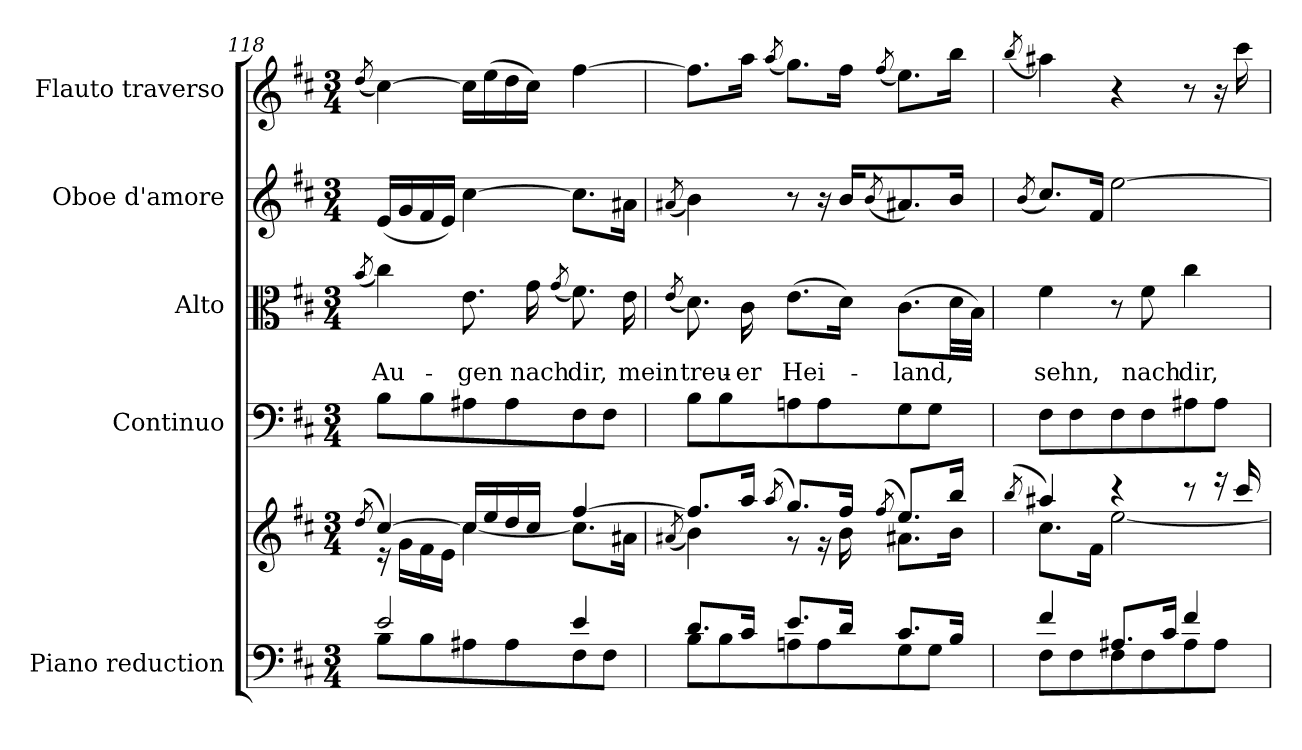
**kern	**kern	**kern	**kern	**text	**kern	**kern
*part5	*part5	*part4	*part3	*part3	*part2	*part1
*staff6	*staff5	*staff4	*staff3	*staff3	*staff2	*staff1
*I"Piano reduction	*	*I"Continuo	*I"Alto	*	*I"Oboe d'amore	*I"Flauto traverso
*I'Pno	*	*	*	*	*I'Ob	*I'Fl
*clefF4	*clefG2	*clefF4	*clefC3	*	*clefG2	*clefG2
*k[f#c#]	*k[f#c#]	*k[f#c#]	*k[f#c#]	*	*k[f#c#]	*k[f#c#]
*M3/4	*M3/4	*M3/4	*M3/4	*	*M3/4	*M3/4
=118	=118	=118	=118	=118	=118	=118
.	(8qdd/	.	(8qb/	.	.	(8qdd/
*^	*^	*	*	*	*	*
!	!	!	!	!	!	!LO:LY:b	!	!
2e/	8B\L	[4cc#/)	16r	8B\L	4cc#\)	Au-	(16e/LL	[4cc#\)
.	.	.	16g\LL	.	.	.	16g/	.
.	8B\	.	16f#\	8B\	.	.	16f#/	.
.	.	.	16e\JJ	.	.	.	16e/JJ)	.
!	!	!	!	!	!	!LO:LY:b	!	!
.	8A#X\	16cc#/LL]	[4cc#\	8A#X\	8.e\	-gen	[4cc#\	16cc#\LL]
.	.	16ee/	.	.	.	.	.	(16ee\
.	8A#\	16dd/	.	8A#\	.	.	.	16dd\
!	!	!	!	!	!	!LO:LY:b	!	!
.	.	16cc#/JJ	.	.	16g\	nach	.	16cc#\JJ)
.	.	.	.	.	(8qg/	.	.	.
!	!	!	!	!	!	!LO:LY:b	!	!
4e/	8F#\	[4ff#/	8.cc#\L]	8F#\	8.f#\)	dir,	8.cc#\L]	[4ff#\
.	8F#\J	.	.	8F#\J	.	.	.	.
!	!	!	!	!	!	!LO:LY:b	!	!
.	.	.	16a#X\Jk	.	16e\	mein	16a#X\Jk	.
!!LO:PB:g=z
=119	=119	=119	=119	=119	=119	=119	=119	=119
.	.	.	(8qa#X/	.	(8qe/	.	(8qa#X/	.
!	!	!	!	!	!	!LO:LY:b	!	!
8.d/L	8B\L	8.ff#/L]	4b\)	8B\L	8.d\)	treu-	4b\)	8.ff#\L]
.	8B\	.	.	8B\	.	.	.	.
!	!	!	!	!	!	!LO:LY:b	!	!
16c#/Jk	.	16aa/Jk	.	.	16c#\	-er	.	16aa\Jk
.	.	(8qaa/	.	.	.	.	.	(8qaa/
!	!	!	!	!	!	!LO:LY:b	!	!
8.e/L	8An\	8.gg/L)	8r	8An\	(8.e\L	Hei-	8r	8.gg\L)
.	8A\	.	16r	8A\	.	.	16r	.
16d/Jk	.	16ff#/Jk	16b\	.	16d\Jk)	.	16b/KL	16ff#\Jk
.	.	(8qff#/	.	.	.	.	(8qb/	(8qff#/
!	!	!	!	!	!	!LO:LY:b	!	!
8.c#/L	8G\	8.ee/L)	8.a#X\L	8G\	(8.c#\L	-land,	8.a#X/)	8.ee\L)
.	8G\J	.	.	8G\J	.	.	.	.
16B/Jk	.	16bb/Jk	16b\Jk	.	32d\LL	.	16b/Jk	16bb\Jk
.	.	.	.	.	32B\JJJ)	.	.	.
=120	=120	=120	=120	=120	=120	=120	=120	=120
.	.	(8qbb/	.	.	.	.	(8qb/	(8qbb/
!	!	!	!	!	!	!LO:LY:b	!	!
4f#/	8F#\L	4aa#X/)	8.cc#\L	8F#\L	4f#\	sehn,	8.cc#/L)	4aa#X\)
.	8F#\	.	.	8F#\	.	.	.	.
.	.	.	16f#\Jk	.	.	.	16f#/Jk	.
8.A#X/L	8F#\	4r	[2ee\	8F#\	8r	.	[2ee\	4r
!	!	!	!	!	!	!LO:LY:b	!	!
.	8F#\	.	.	8F#\	8f#\	nach	.	.
16c#/Jk	.	.	.	.	.	.	.	.
!	!	!	!	!	!	!LO:LY:b	!	!
4f#/	8A#\	8r	.	8A#X\	4cc#\	dir,	.	8r
.	8A#\J	16r	.	8A#\J	.	.	.	16r
.	.	16ccc#/	.	.	.	.	.	16ccc#\
*v	*v	*	*	*	*	*	*	*
*	*v	*v	*	*	*	*	*
=	=	=	=	=	=	=
*-	*-	*-	*-	*-	*-	*-
